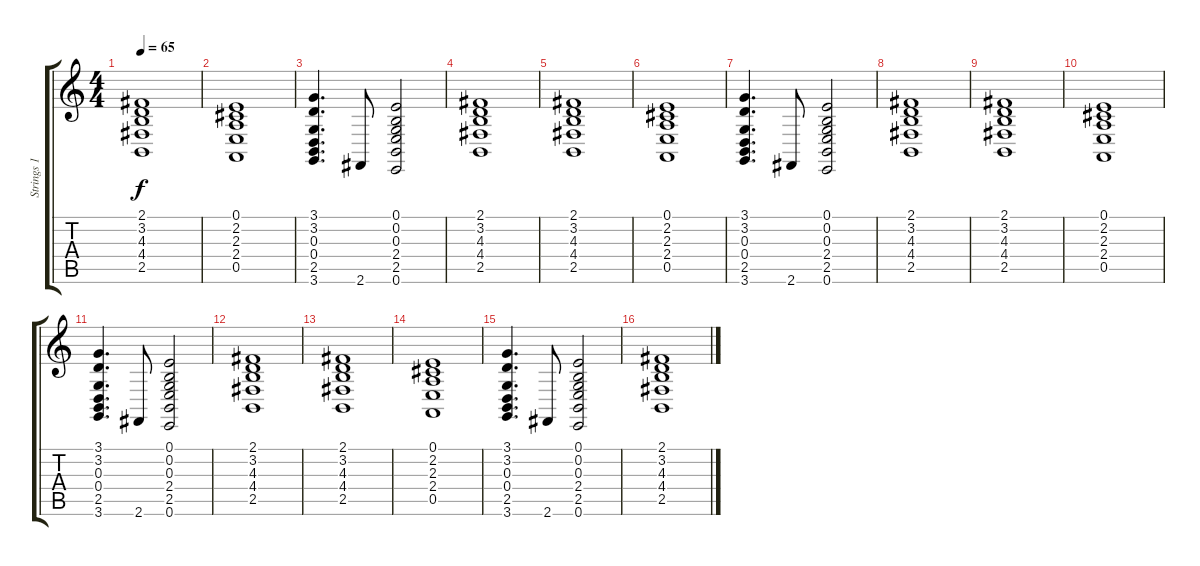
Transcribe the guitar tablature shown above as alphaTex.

\track ("Strings 1" "Strings 1") {instrument synthstrings1}
\staff {score tabs}
\tuning (E4 B3 G3 D3 A2 E2) {hide}
\ts (4 4)
\tempo 65
\clef g2
\ks c
(2.1 3.2 4.3 4.4 2.5).1{dy f volume 5} |
(0.1 2.2 2.3 2.4 0.5).1 |
(3.1 3.2 0.3 0.4 2.5 3.6).4{d} 2.6.8 (0.1 0.2 0.3 2.4 2.5 0.6).2 |
(2.1 3.2 4.3 4.4 2.5).1 |
(2.1 3.2 4.3 4.4 2.5).1 |
(0.1 2.2 2.3 2.4 0.5).1 |
(3.1 3.2 0.3 0.4 2.5 3.6).4{d} 2.6.8 (0.1 0.2 0.3 2.4 2.5 0.6).2 |
(2.1 3.2 4.3 4.4 2.5).1 |
(2.1 3.2 4.3 4.4 2.5).1 |
(0.1 2.2 2.3 2.4 0.5).1 |
(3.1 3.2 0.3 0.4 2.5 3.6).4{d} 2.6.8 (0.1 0.2 0.3 2.4 2.5 0.6).2 |
(2.1 3.2 4.3 4.4 2.5).1 |
(2.1 3.2 4.3 4.4 2.5).1 |
(0.1 2.2 2.3 2.4 0.5).1 |
(3.1 3.2 0.3 0.4 2.5 3.6).4{d} 2.6.8 (0.1 0.2 0.3 2.4 2.5 0.6).2 |
(2.1 3.2 4.3 4.4 2.5).1
